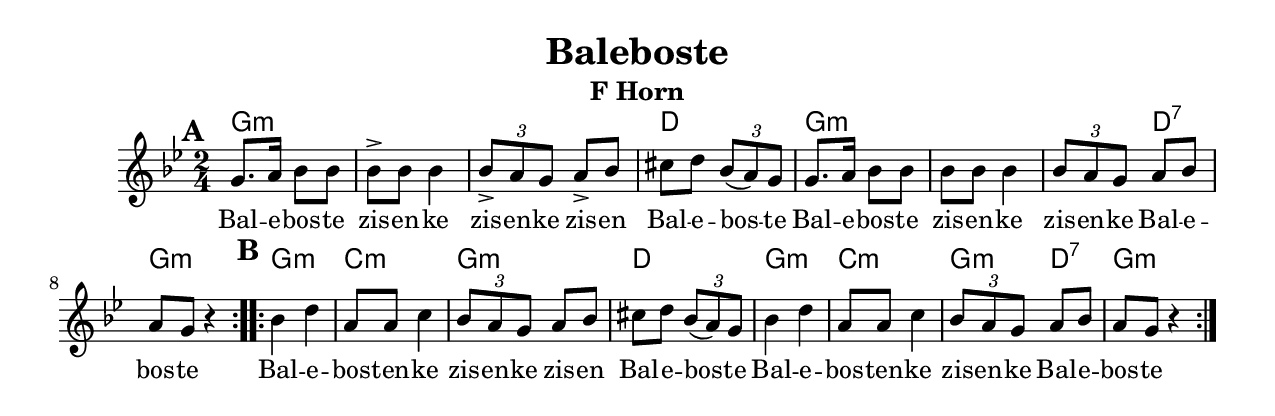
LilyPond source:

\version "2.18.0"
\include "english.ly"
\pointAndClickOff
\paper{
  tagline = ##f
  print-all-headers = ##t
  #(set-paper-size "letter")
}
date = #(strftime "%d-%m-%Y" (localtime (current-time)))

%\markup{ \italic{ " Updated " \date  }  }

%\markup{ 1A Cello/Mando B Clar| 2A Acc. B tutti}

global = {
  \clef treble
  \key f \minor
  \time 2/4
  \set Score.markFormatter = #format-mark-box-alphabet
}

%#################################### Melody ########################
melody = \transpose f g\relative c' {
  \global
  %\partial 16*3 a16 d f   %lead in notes

  \repeat volta 2{
    \mark \default
    f8. g16 af8 af
    af8 -> af af4|
    \tuplet 3/2{af8-> g f} g-> af% \tuplet 3/2{g af bf}
    b8 c \tuplet 3/2{af( g) f}
    f8. g16 af8 af
    af8 af af4|
    \tuplet 3/2{af8 g f} g8 af
    g8 f r4

  }
  % \break

  \repeat volta 2{
    \mark \default
    af4 c
    g8 g bf4
    \tuplet 3/2{af8 g f} g af%\tuplet 3/2{g af bf}
    b8 c \tuplet 3/2{af (g) f}
    af4 c
    g8 g bf4
    \tuplet 3/2{af8 g f} g8 af
    g8 f r4

  }
  \alternative {
    { }
    { }
  }

}
%################################# Lyrics #####################
\addlyrics{
  Bal -- e -- bos -- te zis -- en -- ke
  zis -- en -- ke zis -- en Bal -- e -- bos -- te
  Bal -- e -- bos -- te zis -- en -- ke
  zis -- en -- ke Bal -- e -- bos -- te

  Bal -- e -- bos -- ten -- ke
  zis -- en -- ke zis -- en Bal -- e -- bos -- te
  Bal -- e -- bos -- ten -- ke
  zis -- en -- ke Bal -- e -- bos -- te

}
%################################# Chords #######################
harmonies = \transpose f g\chordmode {
  f2*3:m
  c2
  f4*5:m
  c4:7
  f2:m
  %b
  f2:m
  bf2:m
  f2:m
  c2
  f4*2:m
  bf2:m
  f4:m
  c4:7
  f2:m
}


\score {
  <<
    \new ChordNames {
      \set chordChanges = ##f
      \harmonies
    }
    \new Staff

    \melody
  >>
  \header{
    title= "Baleboste"
    subtitle=""
    composer= ""
    instrument = "F Horn"
    arranger= ""
  }
  \layout{indent = 1.0\cm}
  \midi {
    \tempo 4 = 60

    % \midi { }
  }
}
%{
% more verses:
\markup{}
\markup {
  \fill-line {
    \hspace #0.1 % distance from left margin
    \column {
      \line { "1."
	\column {
	  ""
	}
      }
      \hspace #0.2 % vertical distance between verses
      \line { "2."
	\column {
	 ""
	}
      }
    }
    \hspace #0.1  % horiz. distance between columns
    \column {
      \line { "3."
	\column {
	  ""
	}
      }
      \hspace #0.2 % distance between verses
      \line { "4."
	\column {
	 ""
	}
      }
    }
    \hspace #0.1 % distance to right margin
  }
}

%}
